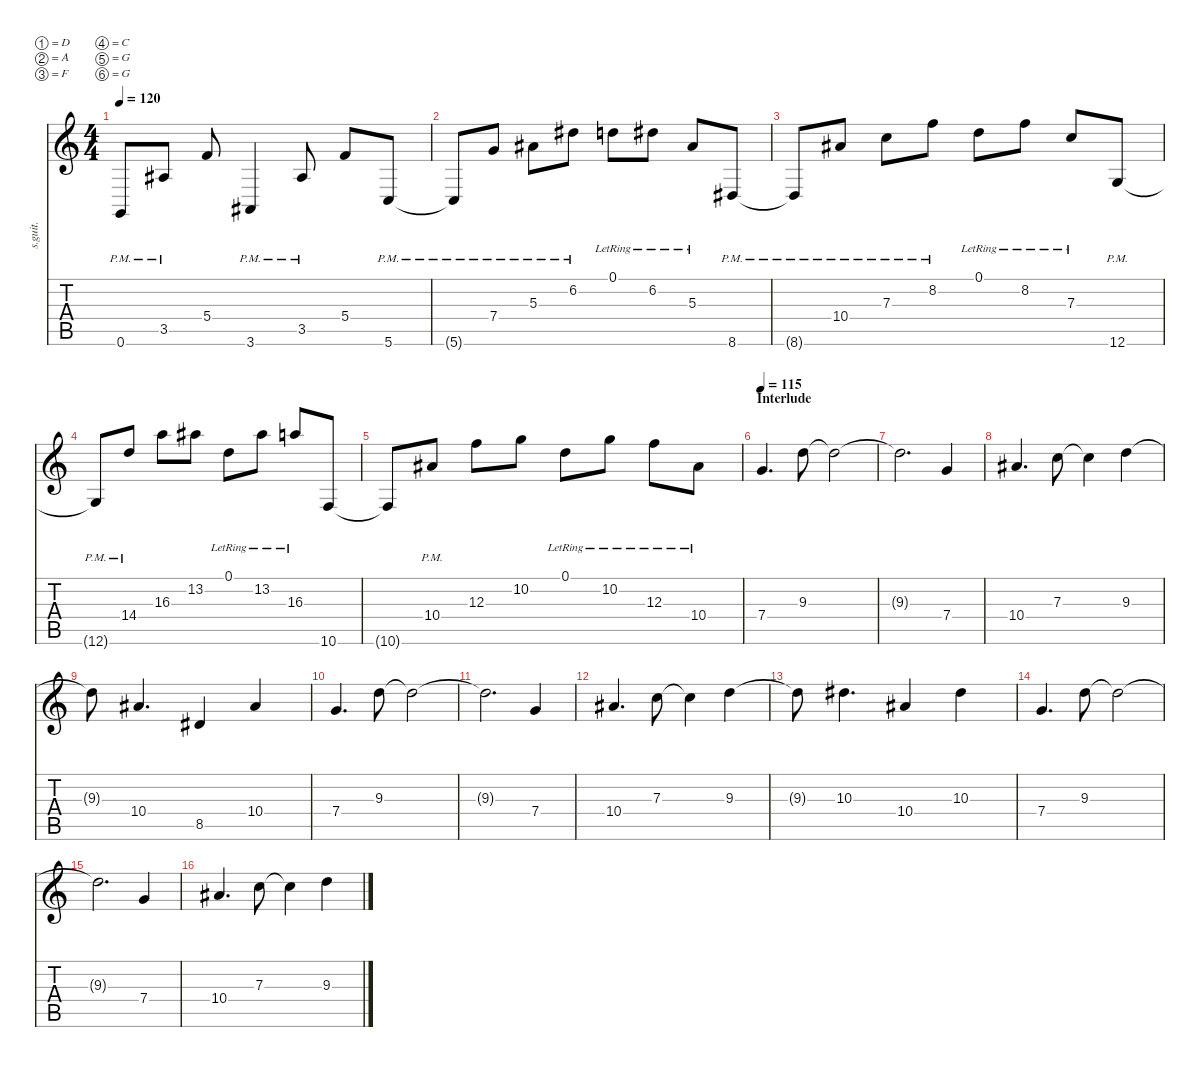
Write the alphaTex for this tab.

\defaultSystemsLayout 4
\hideDynamics
\bracketExtendMode nobrackets
\track ("Rythm Guitar 2" "s.guit.") {instrument distortionguitar}
\staff {score tabs}
\tuning (D4 A3 F3 C3 G2 G1)
\ts (4 4)
\tempo 120
\clef g2
\ks c
0.6{pm t}.8{lyrics (0 "") lyrics (1 "") lyrics (2 "") lyrics (3 "") lyrics (4 "") dy f} 3.5{pm acc #}.8{lyrics (0 "") lyrics (1 "") lyrics (2 "") lyrics (3 "") lyrics (4 "") dy mf} 5.4.8{lyrics (0 "") lyrics (1 "") lyrics (2 "") lyrics (3 "") lyrics (4 "")} 3.6{pm acc #}.4{lyrics (0 "") lyrics (1 "") lyrics (2 "") lyrics (3 "") lyrics (4 "")} 3.5{pm acc #}.8{lyrics (0 "") lyrics (1 "") lyrics (2 "") lyrics (3 "") lyrics (4 "")} 5.4.8{lyrics (0 "") lyrics (1 "") lyrics (2 "") lyrics (3 "") lyrics (4 "")} 5.6{pm}.8{lyrics (0 "") lyrics (1 "") lyrics (2 "") lyrics (3 "") lyrics (4 "")} |
5.6{pm t}.8{lyrics (0 "") lyrics (1 "") lyrics (2 "") lyrics (3 "") lyrics (4 "") dy f} 7.4{pm}.8{lyrics (0 "") lyrics (1 "") lyrics (2 "") lyrics (3 "") lyrics (4 "")} 5.3{pm acc #}.8{lyrics (0 "") lyrics (1 "") lyrics (2 "") lyrics (3 "") lyrics (4 "")} 6.2{pm acc #}.8{lyrics (0 "") lyrics (1 "") lyrics (2 "") lyrics (3 "") lyrics (4 "")} 0.1{lr}.8{lyrics (0 "") lyrics (1 "") lyrics (2 "") lyrics (3 "") lyrics (4 "")} 6.2{lr acc #}.8{lyrics (0 "") lyrics (1 "") lyrics (2 "") lyrics (3 "") lyrics (4 "")} 5.3{lr acc #}.8{lyrics (0 "") lyrics (1 "") lyrics (2 "") lyrics (3 "") lyrics (4 "")} 8.6{pm acc #}.8{lyrics (0 "") lyrics (1 "") lyrics (2 "") lyrics (3 "") lyrics (4 "")} |
8.6{pm t acc #}.8{lyrics (0 "") lyrics (1 "") lyrics (2 "") lyrics (3 "") lyrics (4 "")} 10.4{pm acc #}.8{lyrics (0 "") lyrics (1 "") lyrics (2 "") lyrics (3 "") lyrics (4 "")} 7.3{pm}.8{lyrics (0 "") lyrics (1 "") lyrics (2 "") lyrics (3 "") lyrics (4 "")} 8.2{pm}.8{lyrics (0 "") lyrics (1 "") lyrics (2 "") lyrics (3 "") lyrics (4 "")} 0.1{lr}.8{lyrics (0 "") lyrics (1 "") lyrics (2 "") lyrics (3 "") lyrics (4 "")} 8.2{lr}.8{lyrics (0 "") lyrics (1 "") lyrics (2 "") lyrics (3 "") lyrics (4 "")} 7.3{lr}.8{lyrics (0 "") lyrics (1 "") lyrics (2 "") lyrics (3 "") lyrics (4 "")} 12.6{pm}.8{lyrics (0 "") lyrics (1 "") lyrics (2 "") lyrics (3 "") lyrics (4 "")} |
12.6{pm t}.8{lyrics (0 "") lyrics (1 "") lyrics (2 "") lyrics (3 "") lyrics (4 "")} 14.4{pm}.8{lyrics (0 "") lyrics (1 "") lyrics (2 "") lyrics (3 "") lyrics (4 "")} 16.3.8{lyrics (0 "") lyrics (1 "") lyrics (2 "") lyrics (3 "") lyrics (4 "")} 13.2{acc #}.8{lyrics (0 "") lyrics (1 "") lyrics (2 "") lyrics (3 "") lyrics (4 "")} 0.1{lr}.8{lyrics (0 "") lyrics (1 "") lyrics (2 "") lyrics (3 "") lyrics (4 "")} 13.2{lr acc #}.8{lyrics (0 "") lyrics (1 "") lyrics (2 "") lyrics (3 "") lyrics (4 "")} 16.3{lr}.8{lyrics (0 "") lyrics (1 "") lyrics (2 "") lyrics (3 "") lyrics (4 "")} 10.6.8{lyrics (0 "") lyrics (1 "") lyrics (2 "") lyrics (3 "") lyrics (4 "")} |
10.6{t}.8{lyrics (0 "") lyrics (1 "") lyrics (2 "") lyrics (3 "") lyrics (4 "")} 10.4{pm acc #}.8{lyrics (0 "") lyrics (1 "") lyrics (2 "") lyrics (3 "") lyrics (4 "")} 12.3.8{lyrics (0 "") lyrics (1 "") lyrics (2 "") lyrics (3 "") lyrics (4 "")} 10.2.8{lyrics (0 "") lyrics (1 "") lyrics (2 "") lyrics (3 "") lyrics (4 "")} 0.1{lr}.8{lyrics (0 "") lyrics (1 "") lyrics (2 "") lyrics (3 "") lyrics (4 "")} 10.2{lr}.8{lyrics (0 "") lyrics (1 "") lyrics (2 "") lyrics (3 "") lyrics (4 "")} 12.3{lr}.8{lyrics (0 "") lyrics (1 "") lyrics (2 "") lyrics (3 "") lyrics (4 "")} 10.4{lr acc #}.8{lyrics (0 "") lyrics (1 "") lyrics (2 "") lyrics (3 "") lyrics (4 "")} |
\section ("" "Interlude")
\tempo 115
7.4.4{d lyrics (0 "") lyrics (1 "") lyrics (2 "") lyrics (3 "") lyrics (4 "") dy mf} 9.3.8{lyrics (0 "") lyrics (1 "") lyrics (2 "") lyrics (3 "") lyrics (4 "")} 9.3{t}.2{lyrics (0 "") lyrics (1 "") lyrics (2 "") lyrics (3 "") lyrics (4 "")} |
9.3{t}.2{d lyrics (0 "") lyrics (1 "") lyrics (2 "") lyrics (3 "") lyrics (4 "")} 7.4.4{lyrics (0 "") lyrics (1 "") lyrics (2 "") lyrics (3 "") lyrics (4 "")} |
10.4{acc #}.4{d lyrics (0 "") lyrics (1 "") lyrics (2 "") lyrics (3 "") lyrics (4 "")} 7.3.8{lyrics (0 "") lyrics (1 "") lyrics (2 "") lyrics (3 "") lyrics (4 "")} 7.3{t}.4{lyrics (0 "") lyrics (1 "") lyrics (2 "") lyrics (3 "") lyrics (4 "")} 9.3.4{lyrics (0 "") lyrics (1 "") lyrics (2 "") lyrics (3 "") lyrics (4 "")} |
9.3{t}.8{lyrics (0 "") lyrics (1 "") lyrics (2 "") lyrics (3 "") lyrics (4 "")} 10.4{acc #}.4{d lyrics (0 "") lyrics (1 "") lyrics (2 "") lyrics (3 "") lyrics (4 "")} 8.5{acc #}.4{lyrics (0 "") lyrics (1 "") lyrics (2 "") lyrics (3 "") lyrics (4 "")} 10.4{acc #}.4{lyrics (0 "") lyrics (1 "") lyrics (2 "") lyrics (3 "") lyrics (4 "")} |
7.4.4{d lyrics (0 "") lyrics (1 "") lyrics (2 "") lyrics (3 "") lyrics (4 "")} 9.3.8{lyrics (0 "") lyrics (1 "") lyrics (2 "") lyrics (3 "") lyrics (4 "")} 9.3{t}.2{lyrics (0 "") lyrics (1 "") lyrics (2 "") lyrics (3 "") lyrics (4 "")} |
9.3{t}.2{d lyrics (0 "") lyrics (1 "") lyrics (2 "") lyrics (3 "") lyrics (4 "")} 7.4.4{lyrics (0 "") lyrics (1 "") lyrics (2 "") lyrics (3 "") lyrics (4 "")} |
10.4{acc #}.4{d lyrics (0 "") lyrics (1 "") lyrics (2 "") lyrics (3 "") lyrics (4 "")} 7.3.8{lyrics (0 "") lyrics (1 "") lyrics (2 "") lyrics (3 "") lyrics (4 "")} 7.3{t}.4{lyrics (0 "") lyrics (1 "") lyrics (2 "") lyrics (3 "") lyrics (4 "")} 9.3.4{lyrics (0 "") lyrics (1 "") lyrics (2 "") lyrics (3 "") lyrics (4 "")} |
9.3{t}.8{lyrics (0 "") lyrics (1 "") lyrics (2 "") lyrics (3 "") lyrics (4 "")} 10.3{acc #}.4{d lyrics (0 "") lyrics (1 "") lyrics (2 "") lyrics (3 "") lyrics (4 "")} 10.4{acc #}.4{lyrics (0 "") lyrics (1 "") lyrics (2 "") lyrics (3 "") lyrics (4 "")} 10.3{acc #}.4{lyrics (0 "") lyrics (1 "") lyrics (2 "") lyrics (3 "") lyrics (4 "")} |
7.4.4{d lyrics (0 "") lyrics (1 "") lyrics (2 "") lyrics (3 "") lyrics (4 "")} 9.3.8{lyrics (0 "") lyrics (1 "") lyrics (2 "") lyrics (3 "") lyrics (4 "")} 9.3{t}.2{lyrics (0 "") lyrics (1 "") lyrics (2 "") lyrics (3 "") lyrics (4 "")} |
9.3{t}.2{d lyrics (0 "") lyrics (1 "") lyrics (2 "") lyrics (3 "") lyrics (4 "")} 7.4.4{lyrics (0 "") lyrics (1 "") lyrics (2 "") lyrics (3 "") lyrics (4 "")} |
10.4{acc #}.4{d lyrics (0 "") lyrics (1 "") lyrics (2 "") lyrics (3 "") lyrics (4 "")} 7.3.8{lyrics (0 "") lyrics (1 "") lyrics (2 "") lyrics (3 "") lyrics (4 "")} 7.3{t}.4{lyrics (0 "") lyrics (1 "") lyrics (2 "") lyrics (3 "") lyrics (4 "")} 9.3.4{lyrics (0 "") lyrics (1 "") lyrics (2 "") lyrics (3 "") lyrics (4 "")}
